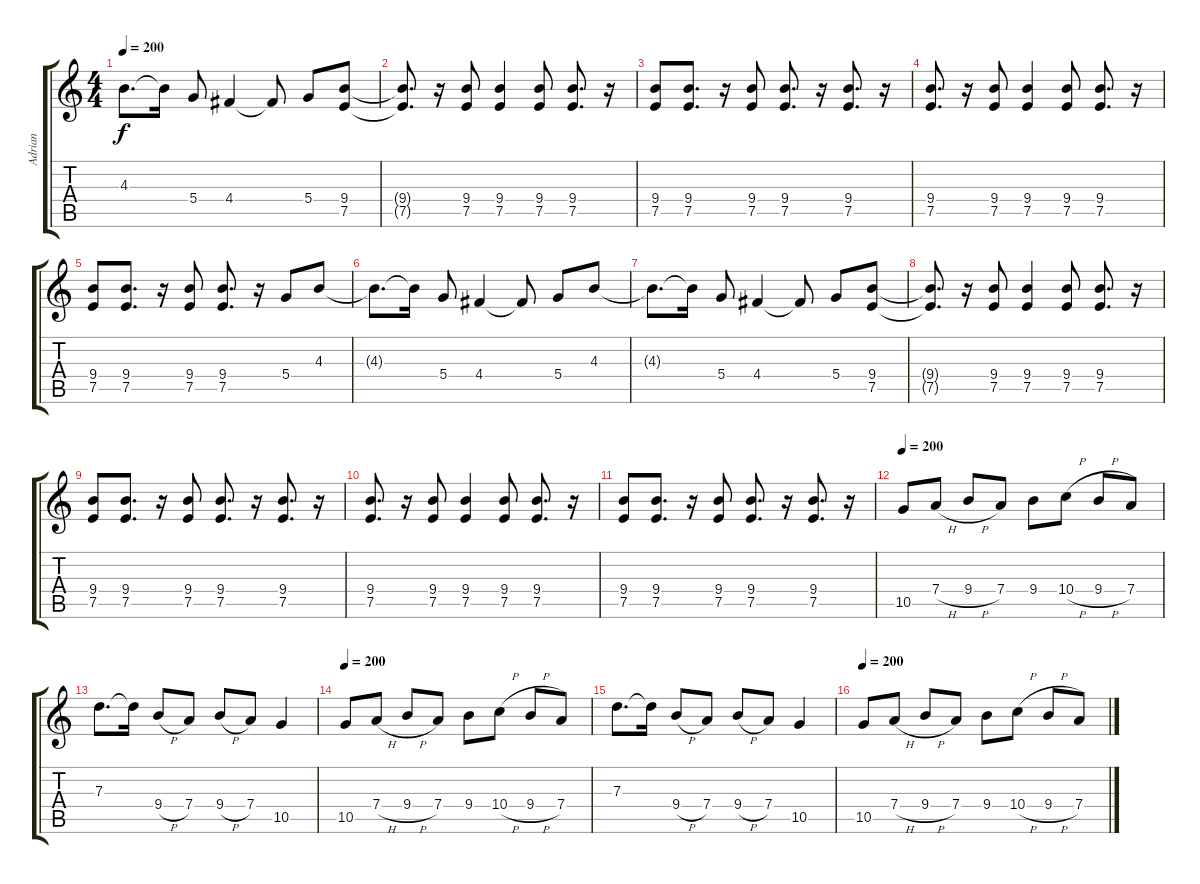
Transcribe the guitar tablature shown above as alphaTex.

\track ("Adrian" "Adrian") {instrument overdrivenguitar}
\staff {score tabs}
\tuning (E4 B3 G3 D3 A2 E2) {hide}
\ts (4 4)
\tempo 200
\clef g2
\ks c
4.3{t}.8{d dy f} 4.3{t}.16 5.4.8 4.4.4 4.4{t}.8 5.4.8 (9.4 7.5).8 |
(9.4{t} 7.5{t}).8{d} r.16 (9.4 7.5).8 (9.4 7.5).4 (9.4 7.5).8 (9.4 7.5).8{d} r.16 |
(9.4 7.5).8 (9.4 7.5).8{d} r.16 (9.4 7.5).8 (9.4 7.5).8{d} r.16 (9.4 7.5).8{d} r.16 |
(9.4 7.5).8{d} r.16 (9.4 7.5).8 (9.4 7.5).4 (9.4 7.5).8 (9.4 7.5).8{d} r.16 |
(9.4 7.5).8 (9.4 7.5).8{d} r.16 (9.4 7.5).8 (9.4 7.5).8{d} r.16 5.4.8 4.3.8 |
4.3{t}.8{d} 4.3{t}.16 5.4.8 4.4.4 4.4{t}.8 5.4.8 4.3.8 |
4.3{t}.8{d} 4.3{t}.16 5.4.8 4.4.4 4.4{t}.8 5.4.8 (9.4 7.5).8 |
(9.4{t} 7.5{t}).8{d} r.16 (9.4 7.5).8 (9.4 7.5).4 (9.4 7.5).8 (9.4 7.5).8{d} r.16 |
(9.4 7.5).8 (9.4 7.5).8{d} r.16 (9.4 7.5).8 (9.4 7.5).8{d} r.16 (9.4 7.5).8{d} r.16 |
(9.4 7.5).8{d} r.16 (9.4 7.5).8 (9.4 7.5).4 (9.4 7.5).8 (9.4 7.5).8{d} r.16 |
(9.4 7.5).8 (9.4 7.5).8{d} r.16 (9.4 7.5).8 (9.4 7.5).8{d} r.16 (9.4 7.5).8{d} r.16 |
\tempo 200
10.5.8 7.4{h}.8 9.4{h}.8 7.4.8 9.4.8 10.4{h}.8 9.4{h}.8 7.4.8 |
7.3.8{d} 7.3{t}.16 9.4{h}.8 7.4.8 9.4{h}.8 7.4.8 10.5.4 |
\tempo 200
10.5.8 7.4{h}.8 9.4{h}.8 7.4.8 9.4.8 10.4{h}.8 9.4{h}.8 7.4.8 |
7.3.8{d} 7.3{t}.16 9.4{h}.8 7.4.8 9.4{h}.8 7.4.8 10.5.4 |
\tempo 200
10.5.8 7.4{h}.8 9.4{h}.8 7.4.8 9.4.8 10.4{h}.8 9.4{h}.8 7.4.8
